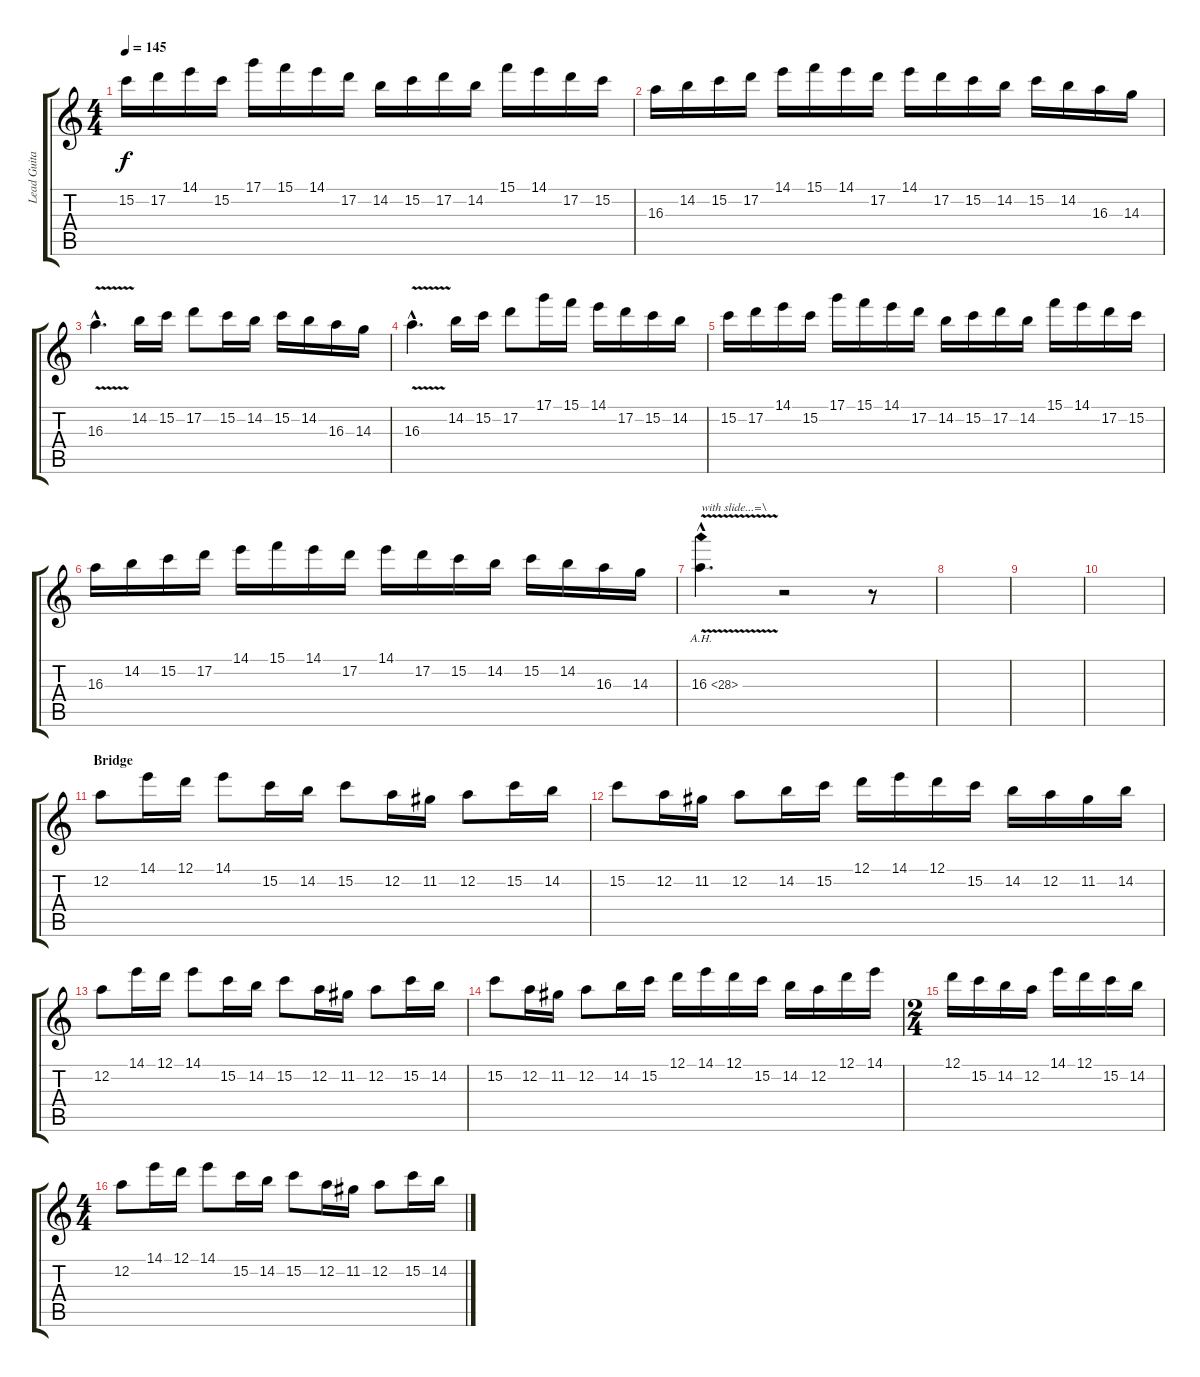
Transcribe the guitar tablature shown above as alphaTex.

\track ("Lead Guitar" "Lead Guita") {instrument distortionguitar}
\staff {score tabs}
\tuning (D4 A3 F3 C3 G2 D2) {hide}
\ts (4 4)
\tempo 145
\clef g2
\ks c
15.2.16{dy f} 17.2.16 14.1.16 15.2.16 17.1.16 15.1.16 14.1.16 17.2.16 14.2.16 15.2.16 17.2.16 14.2.16 15.1.16 14.1.16 17.2.16 15.2.16 |
16.3.16 14.2.16 15.2.16 17.2.16 14.1.16 15.1.16 14.1.16 17.2.16 14.1.16 17.2.16 15.2.16 14.2.16 15.2.16 14.2.16 16.3.16 14.3.16 |
16.3{v hac}.4{d} 14.2.16 15.2.16 17.2.8 15.2.16 14.2.16 15.2.16 14.2.16 16.3.16 14.3.16 |
16.3{v hac}.4{d} 14.2.16 15.2.16 17.2.8 17.1.16 15.1.16 14.1.16 17.2.16 15.2.16 14.2.16 |
15.2.16 17.2.16 14.1.16 15.2.16 17.1.16 15.1.16 14.1.16 17.2.16 14.2.16 15.2.16 17.2.16 14.2.16 15.1.16 14.1.16 17.2.16 15.2.16 |
16.3.16 14.2.16 15.2.16 17.2.16 14.1.16 15.1.16 14.1.16 17.2.16 14.1.16 17.2.16 15.2.16 14.2.16 15.2.16 14.2.16 16.3.16 14.3.16 |
16.3{ah 12 v hac}.4{d txt "with slide...=\\"} r.2 r.8 |
|
|
|
\section ("" "Bridge")
12.2.8 14.1.16 12.1.16 14.1.8 15.2.16 14.2.16 15.2.8 12.2.16 11.2.16 12.2.8 15.2.16 14.2.16 |
15.2.8 12.2.16 11.2.16 12.2.8 14.2.16 15.2.16 12.1.16 14.1.16 12.1.16 15.2.16 14.2.16 12.2.16 11.2.16 14.2.16 |
12.2.8 14.1.16 12.1.16 14.1.8 15.2.16 14.2.16 15.2.8 12.2.16 11.2.16 12.2.8 15.2.16 14.2.16 |
15.2.8 12.2.16 11.2.16 12.2.8 14.2.16 15.2.16 12.1.16 14.1.16 12.1.16 15.2.16 14.2.16 12.2.16 12.1.16 14.1.16 |
\ts (2 4)
12.1.16 15.2.16 14.2.16 12.2.16 14.1.16 12.1.16 15.2.16 14.2.16 |
\ts (4 4)
12.2.8 14.1.16 12.1.16 14.1.8 15.2.16 14.2.16 15.2.8 12.2.16 11.2.16 12.2.8 15.2.16 14.2.16
